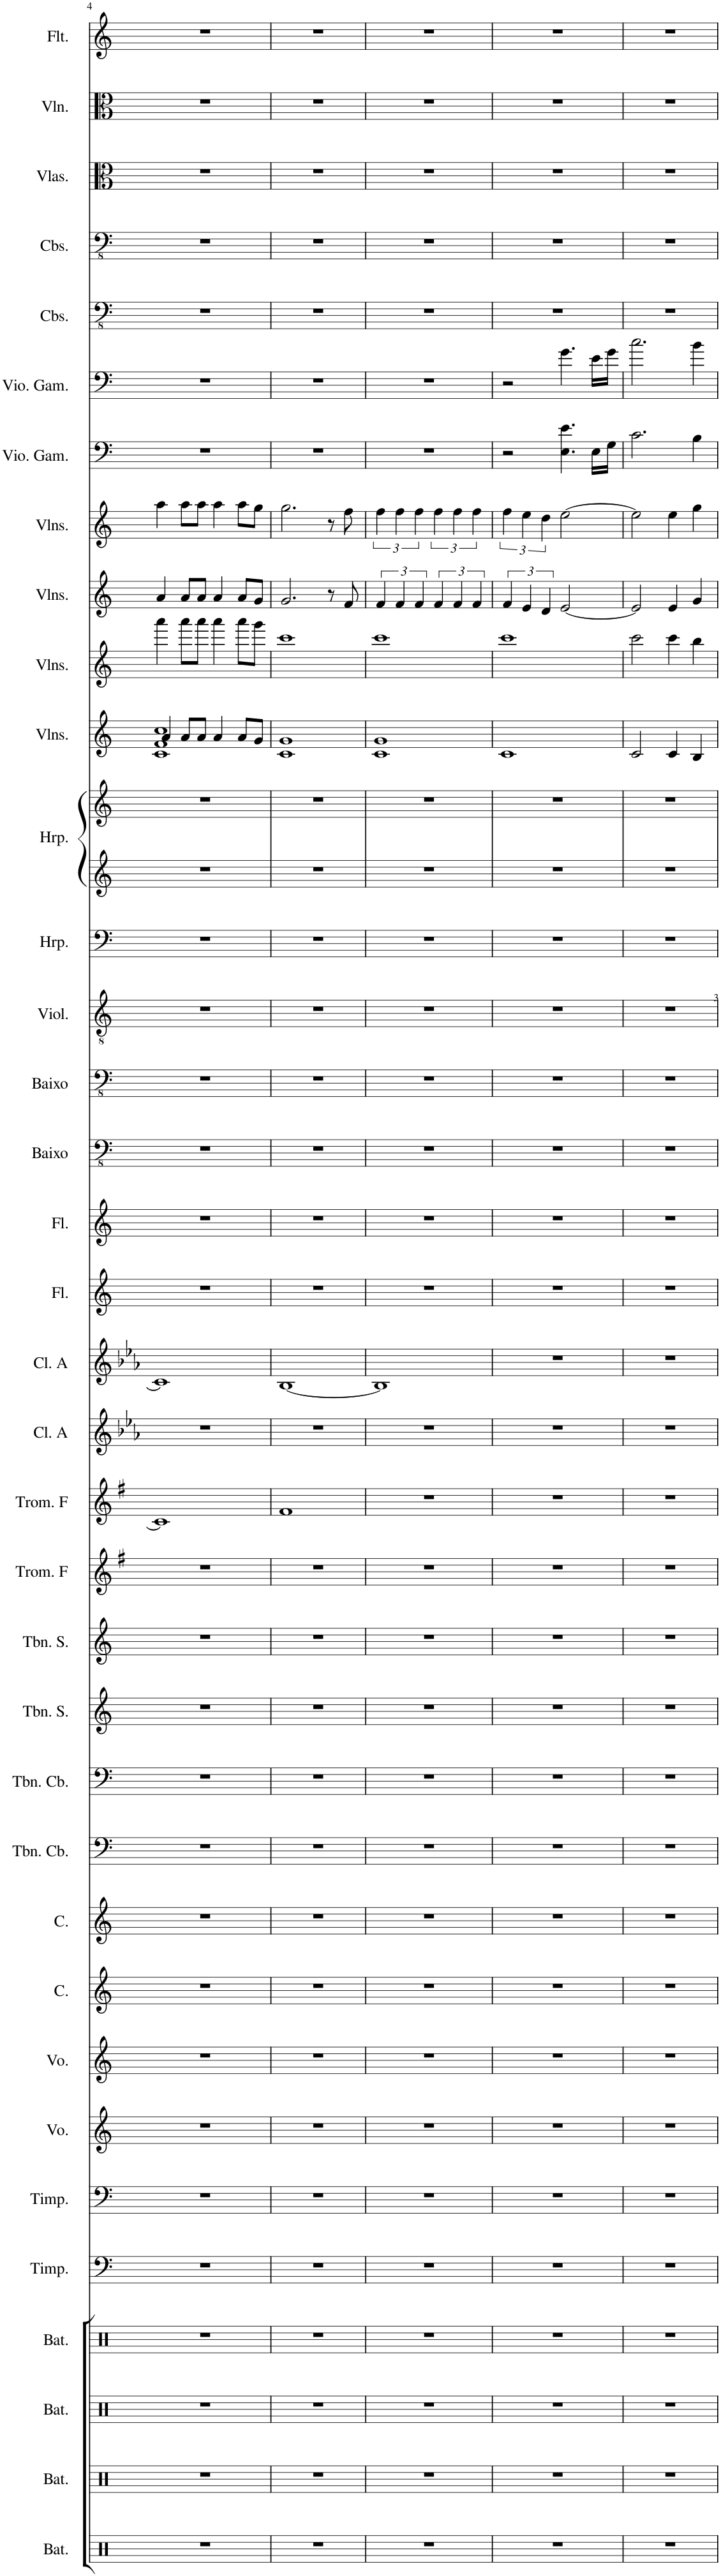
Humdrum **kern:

**kern	**kern	**kern	**kern	**kern	**kern	**kern	**kern	**kern	**kern	**kern	**kern	**kern	**kern	**kern	**kern	**kern	**kern	**kern	**kern	**kern	**kern	**kern	**kern	**kern	**kern	**kern	**kern	**kern	**kern	**kern	**kern	**kern	**kern	**kern	**kern	**kern
*part36	*part35	*part34	*part33	*part32	*part31	*part30	*part29	*part28	*part27	*part26	*part25	*part24	*part23	*part22	*part21	*part20	*part19	*part18	*part17	*part16	*part15	*part14	*part13	*part12	*part12	*part11	*part10	*part9	*part8	*part7	*part6	*part5	*part4	*part3	*part2	*part1
*staff37	*staff36	*staff35	*staff34	*staff33	*staff32	*staff31	*staff30	*staff29	*staff28	*staff27	*staff26	*staff25	*staff24	*staff23	*staff22	*staff21	*staff20	*staff19	*staff18	*staff17	*staff16	*staff15	*staff14	*staff13	*staff12	*staff11	*staff10	*staff9	*staff8	*staff7	*staff6	*staff5	*staff4	*staff3	*staff2	*staff1
*I"Bateria, percussion	*I"Bateria, Splash Cymbal	*I"Bateria, Crash Cymbal 2	*I"Bateria, Ride Cymbal 2	*I"Tímpano, timpany	*I"Tímpano, timpany	*I"Voz, BassChoir	*I"Voz, BassChoir	*I"Contralto, High Choir	*I"Contralto, High Choir	*I"Trombone Contrabaixo, bass trombones	*I"Trombone Contrabaixo, bass trombones	*I"Trombone Soprano, trombones	*I"Trombone Soprano, trombones	*I"Trompa em F, f. horns	*I"Trompa em F, f. horns	*I"Clarineta em A, clarinet	*I"Clarineta em A, clarinet	*I"Flauta, flute	*I"Flauta, flute	*I"Baixolão, fingered bass	*I"Baixolão, fingered bass	*I"Violão, guitar	*I"Harpa, bass harp	*I"Harpa, harp	*	*I"Violinos, bass slow strings	*I"Violinos, bass slow strings	*I"Violinos, slow strings	*I"Violinos, slow strings	*I"Viola da gamba, tremola strings	*I"Viola da gamba, tremola strings	*I"Contrabaixos, bass strings	*I"Contrabaixos, bass strings	*I"Violas, strings	*I"Violino	*I"Flautim
*I'Bat.	*I'Bat.	*I'Bat.	*I'Bat.	*I'Timp.	*I'Timp.	*I'Vo.	*I'Vo.	*I'C.	*I'C.	*I'Tbn. Cb.	*I'Tbn. Cb.	*I'Tbn. S.	*I'Tbn. S.	*I'Trom. F	*I'Trom. F	*I'Cl. A	*I'Cl. A	*I'Fl.	*I'Fl.	*I'Baixo	*I'Baixo	*I'Viol.	*I'Hrp.	*I'Hrp.	*	*I'Vlns.	*I'Vlns.	*I'Vlns.	*I'Vlns.	*I'Vio. Gam.	*I'Vio. Gam.	*I'Cbs.	*I'Cbs.	*I'Vlas.	*I'Vln.	*I'Flt.
!!LO:PB:g=z
*clefX	*clefX	*clefX	*clefX	*clefF4	*clefF4	*clefG2	*clefG2	*clefG2	*clefG2	*clefF4	*clefF4	*clefG2	*clefG2	*clefG2	*clefG2	*clefG2	*clefG2	*clefG2	*clefG2	*clefFv4	*clefFv4	*clefGv2	*clefF4	*clefG2	*clefG2	*clefG2	*clefG2	*clefG2	*clefG2	*clefF4	*clefF4	*clefFv4	*clefFv4	*clefC3	*clefC3	*clefG2
*	*	*	*	*	*	*	*	*	*	*	*	*	*	*Trd4c7	*Trd4c7	*Trd1c2	*Trd1c2	*	*	*	*	*	*	*	*	*	*	*	*	*	*	*	*	*	*	*Trd-7c-12
*k[]	*k[]	*k[]	*k[]	*k[]	*k[]	*k[]	*k[]	*k[]	*k[]	*k[]	*k[]	*k[]	*k[]	*k[f#]	*k[f#]	*k[b-e-a-]	*k[b-e-a-]	*k[]	*k[]	*k[]	*k[]	*k[]	*k[]	*k[]	*k[]	*k[]	*k[]	*k[]	*k[]	*k[]	*k[]	*k[]	*k[]	*k[]	*k[]	*k[]
*M4/4	*M4/4	*M4/4	*M4/4	*M4/4	*M4/4	*M4/4	*M4/4	*M4/4	*M4/4	*M4/4	*M4/4	*M4/4	*M4/4	*M4/4	*M4/4	*M4/4	*M4/4	*M4/4	*M4/4	*M4/4	*M4/4	*M4/4	*M4/4	*M4/4	*M4/4	*M4/4	*M4/4	*M4/4	*M4/4	*M4/4	*M4/4	*M4/4	*M4/4	*M4/4	*M4/4	*M4/4
=4	=4	=4	=4	=4	=4	=4	=4	=4	=4	=4	=4	=4	=4	=4	=4	=4	=4	=4	=4	=4	=4	=4	=4	=4	=4	=4	=4	=4	=4	=4	=4	=4	=4	=4	=4	=4
*	*	*	*	*	*	*	*	*	*	*	*	*	*	*	*	*	*	*	*	*	*	*	*	*	*	*^	*	*	*	*	*	*	*	*	*	*
1r	1r	1r	1r	1r	1r	1r	1r	1r	1r	1r	1r	1r	1r	1r	1c]	1r	1c]	1r	1r	1r	1r	1r	1r	1r	1r	4a/	1c 1f 1cc	4aaa\	4a/	4aa\	1r	1r	1r	1r	1r	1r	1r
.	.	.	.	.	.	.	.	.	.	.	.	.	.	.	.	.	.	.	.	.	.	.	.	.	.	8a/L	.	8aaa\L	8a/L	8aa\L	.	.	.	.	.	.	.
.	.	.	.	.	.	.	.	.	.	.	.	.	.	.	.	.	.	.	.	.	.	.	.	.	.	8a/J	.	8aaa\J	8a/J	8aa\J	.	.	.	.	.	.	.
.	.	.	.	.	.	.	.	.	.	.	.	.	.	.	.	.	.	.	.	.	.	.	.	.	.	4a/	.	4aaa\	4a/	4aa\	.	.	.	.	.	.	.
.	.	.	.	.	.	.	.	.	.	.	.	.	.	.	.	.	.	.	.	.	.	.	.	.	.	8a/L	.	8aaa\L	8a/L	8aa\L	.	.	.	.	.	.	.
.	.	.	.	.	.	.	.	.	.	.	.	.	.	.	.	.	.	.	.	.	.	.	.	.	.	8g/J	.	8ggg\J	8g/J	8gg\J	.	.	.	.	.	.	.
*	*	*	*	*	*	*	*	*	*	*	*	*	*	*	*	*	*	*	*	*	*	*	*	*	*	*v	*v	*	*	*	*	*	*	*	*	*	*
=5	=5	=5	=5	=5	=5	=5	=5	=5	=5	=5	=5	=5	=5	=5	=5	=5	=5	=5	=5	=5	=5	=5	=5	=5	=5	=5	=5	=5	=5	=5	=5	=5	=5	=5	=5	=5
1r	1r	1r	1r	1r	1r	1r	1r	1r	1r	1r	1r	1r	1r	1r	1f#	1r	[1B-	1r	1r	1r	1r	1r	1r	1r	1r	1c 1g	1ccc	2.g/	2.gg\	1r	1r	1r	1r	1r	1r	1r
.	.	.	.	.	.	.	.	.	.	.	.	.	.	.	.	.	.	.	.	.	.	.	.	.	.	.	.	8r	8r	.	.	.	.	.	.	.
.	.	.	.	.	.	.	.	.	.	.	.	.	.	.	.	.	.	.	.	.	.	.	.	.	.	.	.	8f/	8ff\	.	.	.	.	.	.	.
=6	=6	=6	=6	=6	=6	=6	=6	=6	=6	=6	=6	=6	=6	=6	=6	=6	=6	=6	=6	=6	=6	=6	=6	=6	=6	=6	=6	=6	=6	=6	=6	=6	=6	=6	=6	=6
1r	1r	1r	1r	1r	1r	1r	1r	1r	1r	1r	1r	1r	1r	1r	1r	1r	1B-]	1r	1r	1r	1r	1r	1r	1r	1r	1c 1g	1ccc	6f/	6ff\	1r	1r	1r	1r	1r	1r	1r
.	.	.	.	.	.	.	.	.	.	.	.	.	.	.	.	.	.	.	.	.	.	.	.	.	.	.	.	6f/	6ff\	.	.	.	.	.	.	.
.	.	.	.	.	.	.	.	.	.	.	.	.	.	.	.	.	.	.	.	.	.	.	.	.	.	.	.	6f/	6ff\	.	.	.	.	.	.	.
.	.	.	.	.	.	.	.	.	.	.	.	.	.	.	.	.	.	.	.	.	.	.	.	.	.	.	.	6f/	6ff\	.	.	.	.	.	.	.
.	.	.	.	.	.	.	.	.	.	.	.	.	.	.	.	.	.	.	.	.	.	.	.	.	.	.	.	6f/	6ff\	.	.	.	.	.	.	.
.	.	.	.	.	.	.	.	.	.	.	.	.	.	.	.	.	.	.	.	.	.	.	.	.	.	.	.	6f/	6ff\	.	.	.	.	.	.	.
=7	=7	=7	=7	=7	=7	=7	=7	=7	=7	=7	=7	=7	=7	=7	=7	=7	=7	=7	=7	=7	=7	=7	=7	=7	=7	=7	=7	=7	=7	=7	=7	=7	=7	=7	=7	=7
1r	1r	1r	1r	1r	1r	1r	1r	1r	1r	1r	1r	1r	1r	1r	1r	1r	1r	1r	1r	1r	1r	1r	1r	1r	1r	1c	1ccc	6f/	6ff\	2r	2r	1r	1r	1r	1r	1r
.	.	.	.	.	.	.	.	.	.	.	.	.	.	.	.	.	.	.	.	.	.	.	.	.	.	.	.	6e/	6ee\	.	.	.	.	.	.	.
.	.	.	.	.	.	.	.	.	.	.	.	.	.	.	.	.	.	.	.	.	.	.	.	.	.	.	.	6d/	6dd\	.	.	.	.	.	.	.
.	.	.	.	.	.	.	.	.	.	.	.	.	.	.	.	.	.	.	.	.	.	.	.	.	.	.	.	[2e/	[2ee\	4.E\ 4.e\	4.g\	.	.	.	.	.
.	.	.	.	.	.	.	.	.	.	.	.	.	.	.	.	.	.	.	.	.	.	.	.	.	.	.	.	.	.	16E\LL	16e\LL	.	.	.	.	.
.	.	.	.	.	.	.	.	.	.	.	.	.	.	.	.	.	.	.	.	.	.	.	.	.	.	.	.	.	.	16G\JJ	16g\JJ	.	.	.	.	.
=8	=8	=8	=8	=8	=8	=8	=8	=8	=8	=8	=8	=8	=8	=8	=8	=8	=8	=8	=8	=8	=8	=8	=8	=8	=8	=8	=8	=8	=8	=8	=8	=8	=8	=8	=8	=8
1r	1r	1r	1r	1r	1r	1r	1r	1r	1r	1r	1r	1r	1r	1r	1r	1r	1r	1r	1r	1r	1r	1r	1r	1r	1r	2c/	2ccc\	2e/]	2ee\]	2.c\	2.cc\	1r	1r	1r	1r	1r
.	.	.	.	.	.	.	.	.	.	.	.	.	.	.	.	.	.	.	.	.	.	.	.	.	.	4c/	4ccc\	4e/	4ee\	.	.	.	.	.	.	.
.	.	.	.	.	.	.	.	.	.	.	.	.	.	.	.	.	.	.	.	.	.	.	.	.	.	4B/	4bb\	4g/	4gg\	4B\	4b\	.	.	.	.	.
=	=	=	=	=	=	=	=	=	=	=	=	=	=	=	=	=	=	=	=	=	=	=	=	=	=	=	=	=	=	=	=	=	=	=	=	=
*-	*-	*-	*-	*-	*-	*-	*-	*-	*-	*-	*-	*-	*-	*-	*-	*-	*-	*-	*-	*-	*-	*-	*-	*-	*-	*-	*-	*-	*-	*-	*-	*-	*-	*-	*-	*-
